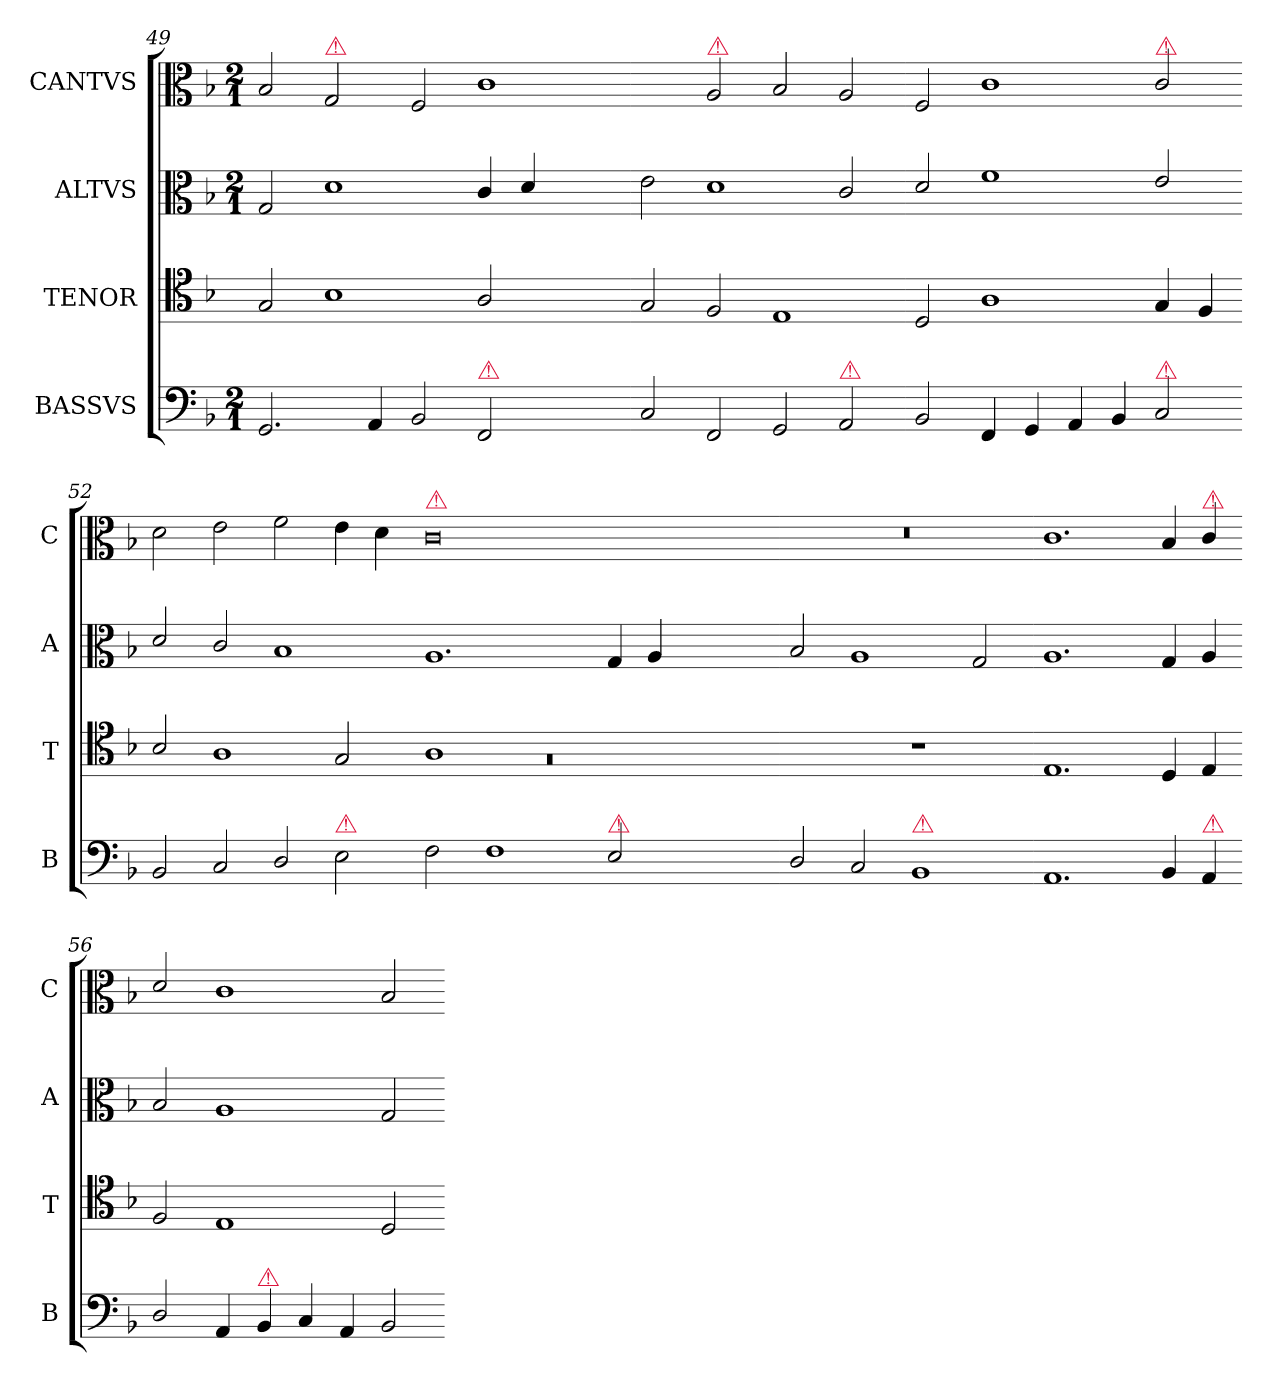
**kern	**kern	**kern	**kern
*part4	*part3	*part2	*part1
*staff4	*staff3	*staff2	*staff1
*I"BASSVS	*I"TENOR	*I"ALTVS	*I"CANTVS
*I'B	*I'T	*I'A	*I'C
*clefF4	*clefC4	*clefC3	*clefC3
*k[b-]	*k[b-]	*k[b-]	*k[b-]
*d:	*d:	*d:	*d:
*M2/1	*	*M2/1	*M2/1
=49	=49	=49	=49
2.GG/	2G/	2G/	2B-/
!	!	!	!LO:TX:a:color=crimson:t=⚠
.	1B-	1d	2G/
4AA/	.	.	.
2BB-/	.	.	2F/
!LO:TX:a:color=crimson:t=⚠	!	!	!
2FF/	2A/	4c/	1c\
.	.	4d/	.
2ryy	2ryy	2ryy	.
=50-	=50-	=50-	=50-
2C/	2G/	2e\	2ryy
!	!	!	!LO:TX:a:color=crimson:t=⚠
2FF/	2F/	1d	2A/
2GG/	1E	.	2B-/
!LO:TX:a:color=crimson:t=⚠	!	!	!
2AA/	.	2c/	2A/
=51-	=51-	=51-	=51-
2BB-/	2D/	2d/	2F/
4FF/	1A	1f	1c
4GG/	.	.	.
4AA/	.	.	.
4BB-/	.	.	.
!	!	!	!LO:TX:a:color=crimson:t=⚠
!LO:TX:a:color=crimson:t=⚠	!	!	!
2C/	4G/	2e/	2c/
.	4F/	.	.
=52-	=52-	=52-	=52-
2BB-/	2B-/	2d/	2d\
2C/	1A	2c/	2e\
2D/	.	1B-	2f\
!LO:TX:a:color=crimson:t=⚠	!	!	!
2E\	2G/	.	4e\
.	.	.	4d\
=53-	=53-	=53-	=53-
!	!	!	!LO:TX:a:color=crimson:t=⚠
2F\	1A	1.A	0c
1F	.	.	.
.	0rF	.	.
!LO:TX:a:color=crimson:t=⚠	!	!	!
2E/	.	4G/	.
.	.	4A/	.
1ryy	.	1ryy	1ryy
=54-	=54-	=54-	=54-
2D/	1ryy	2B-/	0r
2C/	.	1A	.
!LO:TX:a:color=crimson:t=⚠	!	!	!
1BB-	1r	.	.
.	.	2G/	.
=55-	=55-	=55-	=55-
1.AA	1.E	1.A	1.c
4BB-/	4D/	4G/	4B-/
!	!	!	!LO:TX:a:color=crimson:t=⚠
!LO:TX:a:color=crimson:t=⚠	!	!	!
4AA/	4E/	4A/	4c/
=56-	=56-	=56-	=56-
2D/	2F/	2B-/	2d/
4AA/	1E	1A	1c
!LO:TX:a:color=crimson:t=⚠	!	!	!
4BB-/	.	.	.
4C/	.	.	.
4AA/	.	.	.
2BB-/	2D/	2G/	2B-/
=-	=-	=-	=-
*-	*-	*-	*-
